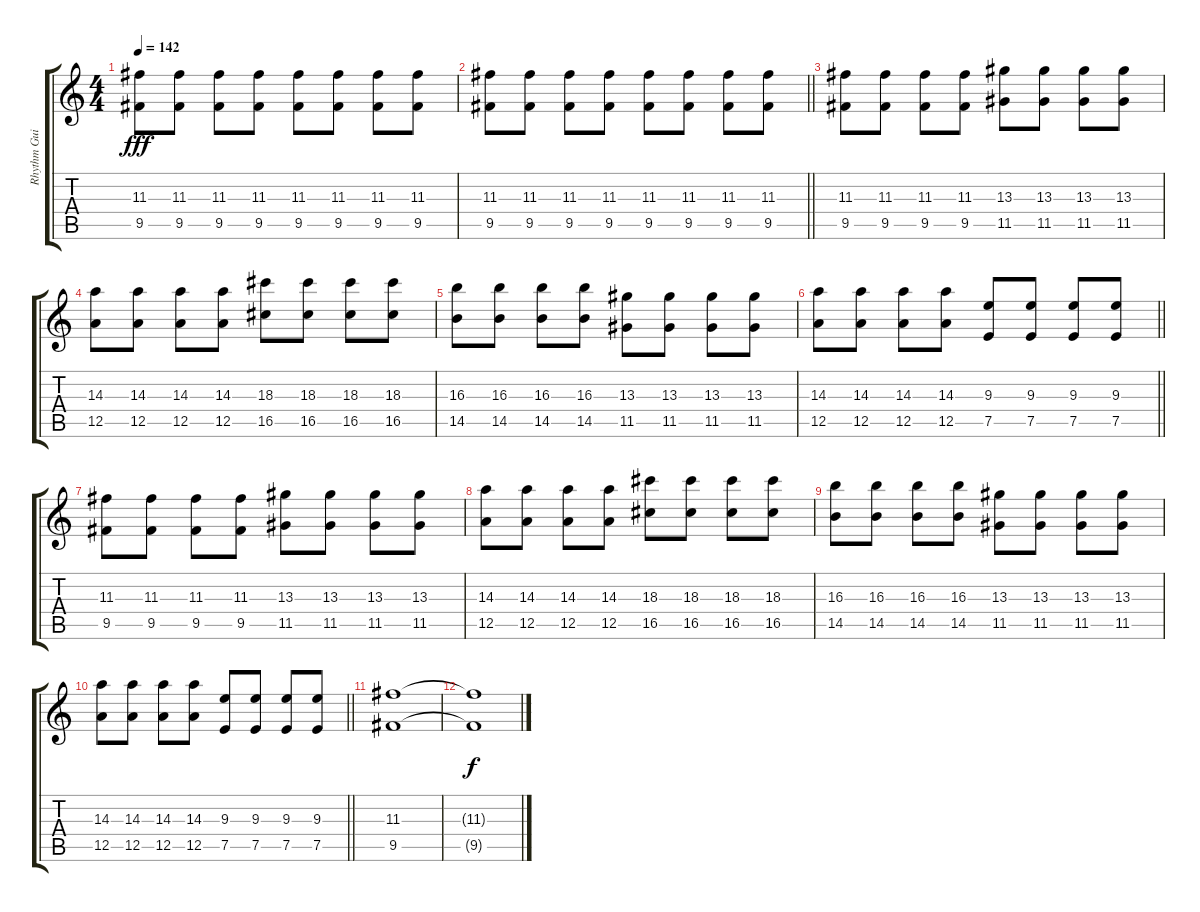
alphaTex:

\track ("Rhythm Guitar" "Rhythm Gui") {instrument overdrivenguitar}
\staff {score tabs}
\tuning (E4 B3 G3 D3 A2 D2) {hide}
\ts (4 4)
\tempo 142
\clef g2
\ks c
(11.3 9.5).8{dy fff volume 16} (11.3 9.5).8 (11.3 9.5).8 (11.3 9.5).8 (11.3 9.5).8 (11.3 9.5).8 (11.3 9.5).8 (11.3 9.5).8 |
\barLineRight lightlight
(11.3 9.5).8 (11.3 9.5).8 (11.3 9.5).8 (11.3 9.5).8 (11.3 9.5).8 (11.3 9.5).8 (11.3 9.5).8 (11.3 9.5).8 |
(11.3 9.5).8 (11.3 9.5).8 (11.3 9.5).8 (11.3 9.5).8 (13.3 11.5).8 (13.3 11.5).8 (13.3 11.5).8 (13.3 11.5).8 |
(14.3 12.5).8 (14.3 12.5).8 (14.3 12.5).8 (14.3 12.5).8 (18.3 16.5).8 (18.3 16.5).8 (18.3 16.5).8 (18.3 16.5).8 |
(16.3 14.5).8 (16.3 14.5).8 (16.3 14.5).8 (16.3 14.5).8 (13.3 11.5).8 (13.3 11.5).8 (13.3 11.5).8 (13.3 11.5).8 |
\barLineRight lightlight
(14.3 12.5).8 (14.3 12.5).8 (14.3 12.5).8 (14.3 12.5).8 (9.3 7.5).8 (9.3 7.5).8 (9.3 7.5).8 (9.3 7.5).8 |
(11.3 9.5).8 (11.3 9.5).8 (11.3 9.5).8 (11.3 9.5).8 (13.3 11.5).8 (13.3 11.5).8 (13.3 11.5).8 (13.3 11.5).8 |
(14.3 12.5).8 (14.3 12.5).8 (14.3 12.5).8 (14.3 12.5).8 (18.3 16.5).8 (18.3 16.5).8 (18.3 16.5).8 (18.3 16.5).8 |
(16.3 14.5).8 (16.3 14.5).8 (16.3 14.5).8 (16.3 14.5).8 (13.3 11.5).8 (13.3 11.5).8 (13.3 11.5).8 (13.3 11.5).8 |
\barLineRight lightlight
(14.3 12.5).8 (14.3 12.5).8 (14.3 12.5).8 (14.3 12.5).8 (9.3 7.5).8 (9.3 7.5).8 (9.3 7.5).8 (9.3 7.5).8 |
(11.3 9.5).1{volume 0} |
(11.3{t} 9.5{t}).1{dy f}
